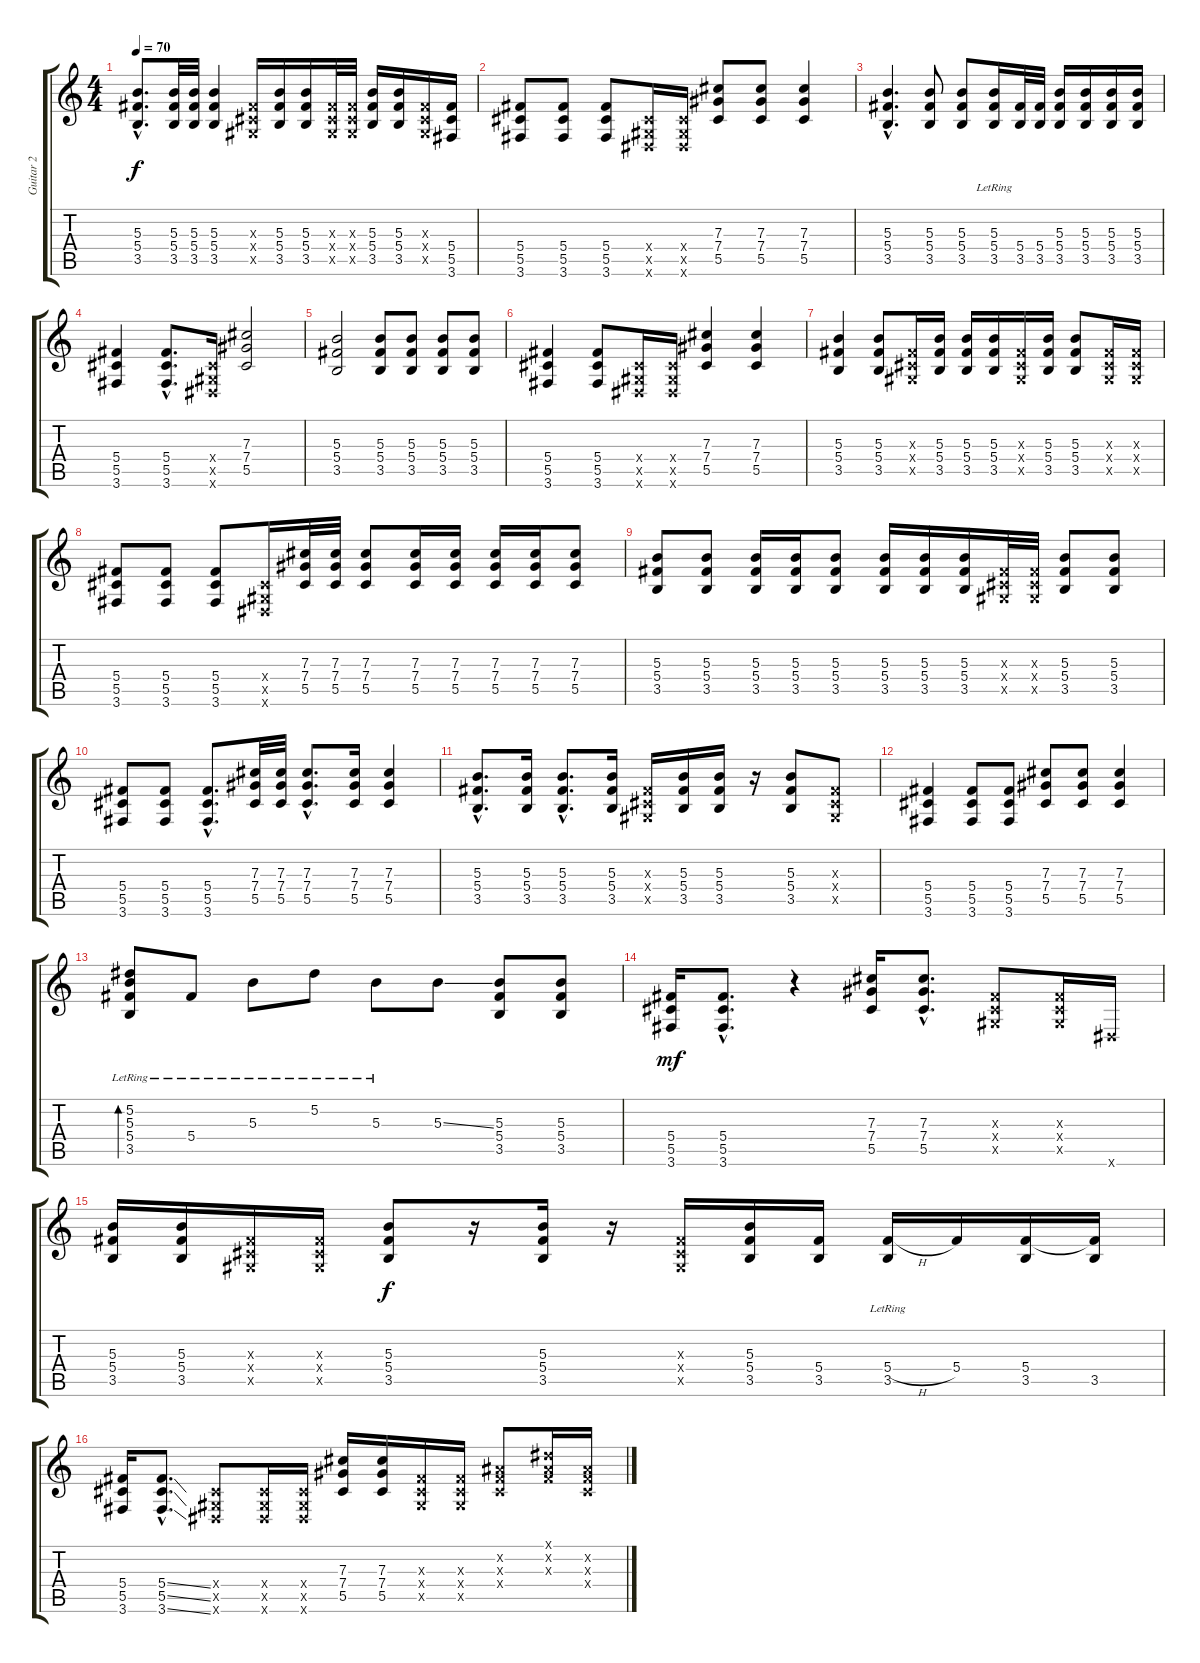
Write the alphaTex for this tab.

\track ("Guitar 2" "Guitar 2") {instrument acousticguitarsteel}
\staff {score tabs}
\tuning (Eb4 Bb3 Gb3 Db3 Ab2 Eb2) {hide}
\ts (4 4)
\tempo 70
\clef g2
\ks c
(5.3{hac} 5.4{hac} 3.5{hac}).8{d dy f} (5.3 5.4 3.5).32 (5.3 5.4 3.5).32 (5.3 5.4 3.5).4 (0.3{x} 0.4{x} 0.5{x}).16 (5.3 5.4 3.5).16 (5.3 5.4 3.5).16 (0.3{x} 0.4{x} 0.5{x}).32 (0.3{x} 0.4{x} 0.5{x}).32 (5.3 5.4 3.5).16 (5.3 5.4 3.5).16 (0.3{x} 0.4{x} 0.5{x}).16 (5.4 5.5 3.6).16 |
(5.4 5.5 3.6).8 (5.4 5.5 3.6).8 (5.4 5.5 3.6).8 (0.4{x} 0.5{x} 0.6{x}).16 (0.4{x} 0.5{x} 0.6{x}).16 (7.3 7.4 5.5).8 (7.3 7.4 5.5).8 (7.3 7.4 5.5).4 |
(5.3{hac} 5.4{hac} 3.5{hac}).4{d} (5.3 5.4 3.5).8 (5.3 5.4 3.5).8 (5.3{lr} 5.4 3.5).16 (5.4 3.5).32 (5.4 3.5).32 (5.3 5.4 3.5).16 (5.3 5.4 3.5).16 (5.3 5.4 3.5).16 (5.3 5.4 3.5).16 |
(5.4 5.5 3.6).4 (5.4{hac} 5.5{hac} 3.6{hac}).8{d} (0.4{x} 0.5{x} 0.6{x}).16 (7.3 7.4 5.5).2 |
(5.3 5.4 3.5).2 (5.3 5.4 3.5).8 (5.3 5.4 3.5).8 (5.3 5.4 3.5).8 (5.3 5.4 3.5).8 |
(5.4 5.5 3.6).4{volume 12 instrument distortionguitar} (5.4 5.5 3.6).8 (0.4{x} 0.5{x} 0.6{x}).16 (0.4{x} 0.5{x} 0.6{x}).16 (7.3 7.4 5.5).4 (7.3 7.4 5.5).4 |
(5.3 5.4 3.5).4 (5.3 5.4 3.5).8 (0.3{x} 0.4{x} 0.5{x}).16 (5.3 5.4 3.5).16 (5.3 5.4 3.5).16 (5.3 5.4 3.5).16 (0.3{x} 0.4{x} 0.5{x}).16 (5.3 5.4 3.5).16 (5.3 5.4 3.5).8 (0.3{x} 0.4{x} 0.5{x}).16 (0.3{x} 0.4{x} 0.5{x}).16 |
(5.4 5.5 3.6).8 (5.4 5.5 3.6).8 (5.4 5.5 3.6).8 (0.4{x} 0.5{x} 0.6{x}).16 (7.3 7.4 5.5).32 (7.3 7.4 5.5).32 (7.3 7.4 5.5).8 (7.3 7.4 5.5).16 (7.3 7.4 5.5).16 (7.3 7.4 5.5).16 (7.3 7.4 5.5).16 (7.3 7.4 5.5).8 |
(5.3 5.4 3.5).8 (5.3 5.4 3.5).8 (5.3 5.4 3.5).16 (5.3 5.4 3.5).16 (5.3 5.4 3.5).8 (5.3 5.4 3.5).16 (5.3 5.4 3.5).16 (5.3 5.4 3.5).16 (0.3{x} 0.4{x} 0.5{x}).32 (0.3{x} 0.4{x} 0.5{x}).32 (5.3 5.4 3.5).8 (5.3 5.4 3.5).8 |
(5.4 5.5 3.6).8 (5.4 5.5 3.6).8 (5.4{hac} 5.5{hac} 3.6{hac}).8{d} (7.3 7.4 5.5).32 (7.3 7.4 5.5).32 (7.3{hac} 7.4{hac} 5.5{hac}).8{d} (7.3 7.4 5.5).16 (7.3 7.4 5.5).4 |
(5.3{hac} 5.4{hac} 3.5{hac}).8{d} (5.3 5.4 3.5).16 (5.3{hac} 5.4{hac} 3.5{hac}).8{d} (5.3 5.4 3.5).16 (0.3{x} 0.4{x} 0.5{x}).16 (5.3 5.4 3.5).16 (5.3 5.4 3.5).16 r.16 (5.3 5.4 3.5).8 (0.3{x} 0.4{x} 0.5{x}).8 |
(5.4 5.5 3.6).4 (5.4 5.5 3.6).8 (5.4 5.5 3.6).8 (7.3 7.4 5.5).8 (7.3 7.4 5.5).8 (7.3 7.4 5.5).4 |
(5.2{lr} 5.3{lr} 5.4 3.5{lr}).8{bd 60 volume 12 instrument acousticguitarsteel} 5.4{lr}.8 5.3{lr}.8 5.2{lr}.8 5.3{lr}.8 5.3{ss}.8 (5.3 5.4 3.5).8 (5.3 5.4 3.5).8 |
(5.4 5.5 3.6).16{dy mf volume 13 instrument distortionguitar} (5.4{hac} 5.5{hac} 3.6{hac}).8{d} r.4 (7.3 7.4 5.5).16 (7.3{hac} 7.4{hac} 5.5{hac}).8{d} (0.3{x} 0.4{x} 0.5{x}).8 (0.3{x} 0.4{x} 0.5{x}).16 0.6{x}.16 |
(5.3 5.4 3.5).16 (5.3 5.4 3.5).16 (0.3{x} 0.4{x} 0.5{x}).16 (0.3{x} 0.4{x} 0.5{x}).16 (5.3 5.4 3.5).8{dy f} r.16 (5.3 5.4 3.5).16 r.16 (0.3{x} 0.4{x} 0.5{x}).16 (5.3 5.4 3.5).16 (5.4 3.5).16 (5.4{h} 3.5{lr}).16 5.4.16 (5.4 3.5).16 (5.4{t} 3.5).16 |
(5.4 5.5 3.6).16 (5.4{ss hac} 5.5{ss hac} 3.6{ss hac}).8{d} (0.4{x} 0.5{x} 0.6{x}).8 (0.4{x} 0.5{x} 0.6{x}).16 (0.4{x} 0.5{x} 0.6{x}).16 (7.3 7.4 5.5).16 (7.3 7.4 5.5).16 (0.3{x} 0.4{x} 0.5{x}).16 (0.3{x} 0.4{x} 0.5{x}).16 (0.2{x} 0.3{x} 0.4{x}).8 (0.1{x} 0.2{x} 0.3{x}).16 (0.2{x} 0.3{x} 0.4{x}).16
